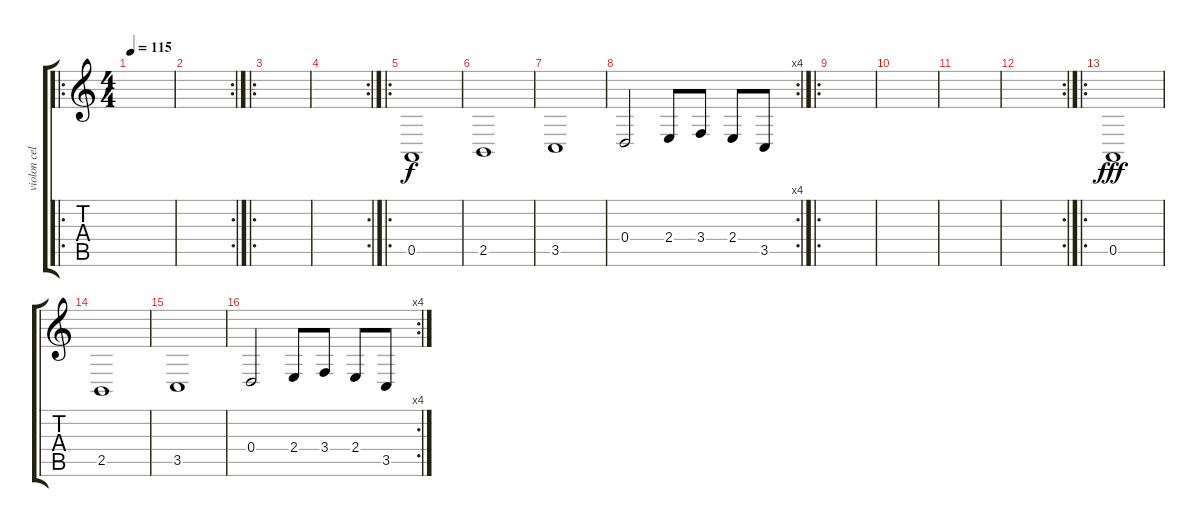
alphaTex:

\track ("violon celle" "violon cel") {instrument cello}
\staff {score tabs}
\tuning (E4 B3 G3 D3 A2 E2) {hide}
\ro
\ts (4 4)
\tempo 115
\clef g2
\ks c
|
\rc 2
|
\ro
|
\rc 2
|
\ro
0.5.1 |
2.5.1 |
3.5.1 |
\rc 4
0.4.2 2.4.8 3.4.8 2.4.8 3.5.8 |
\ro
|
|
|
\rc 2
|
\ro
0.5.1{dy fff} |
2.5.1 |
3.5.1 |
\rc 4
0.4.2 2.4.8 3.4.8 2.4.8 3.5.8
